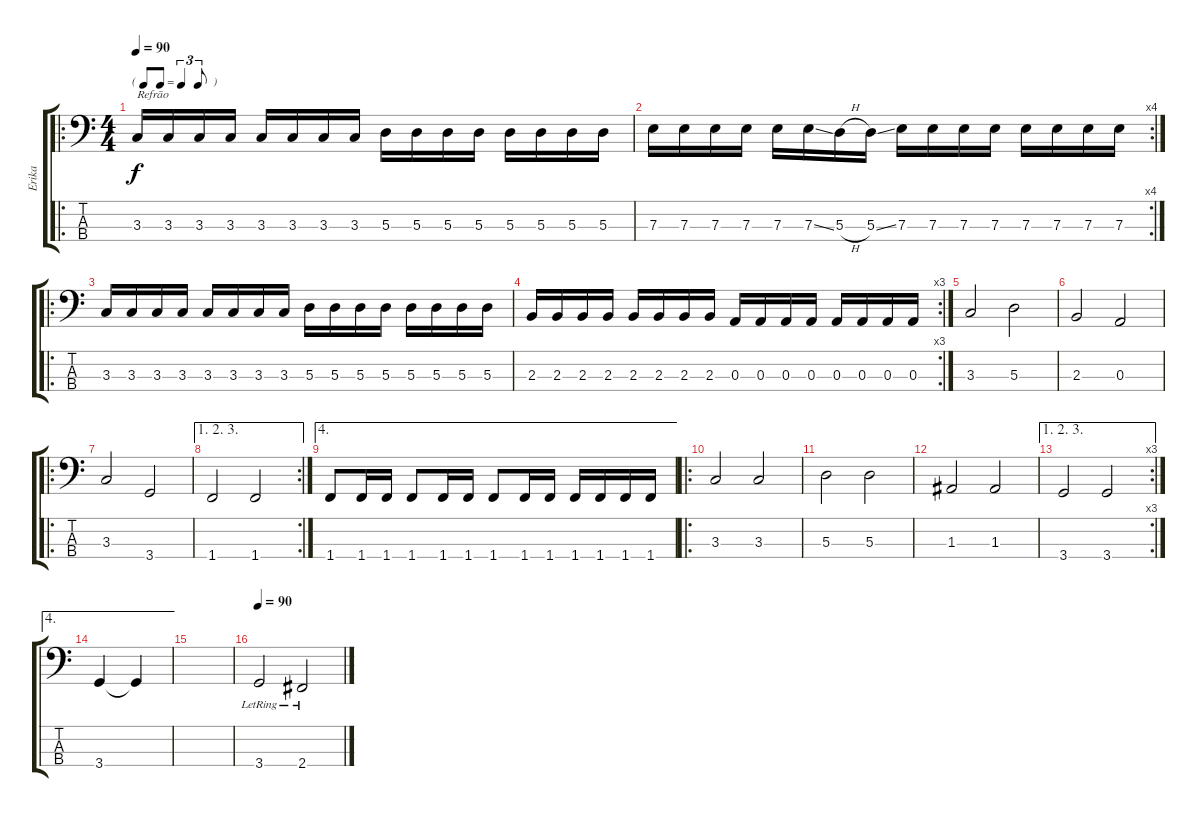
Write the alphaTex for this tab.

\track ("Erika" "Erika") {instrument electricbasspick}
\staff {score tabs}
\tuning (G2 D2 A1 E1) {hide}
\ro
\ts (4 4)
\tf triplet8th
\tempo 90
\clef f4
\ks c
3.3.16{txt "Refrão" dy f} 3.3.16 3.3.16 3.3.16 3.3.16 3.3.16 3.3.16 3.3.16 5.3.16 5.3.16 5.3.16 5.3.16 5.3.16 5.3.16 5.3.16 5.3.16 |
\rc 4
7.3.16 7.3.16 7.3.16 7.3.16 7.3.16 7.3{ss}.16 5.3{h}.16 5.3{ss}.16 7.3.16 7.3.16 7.3.16 7.3.16 7.3.16 7.3.16 7.3.16 7.3.16 |
\ro
3.3.16 3.3.16 3.3.16 3.3.16 3.3.16 3.3.16 3.3.16 3.3.16 5.3.16 5.3.16 5.3.16 5.3.16 5.3.16 5.3.16 5.3.16 5.3.16 |
\rc 3
2.3.16 2.3.16 2.3.16 2.3.16 2.3.16 2.3.16 2.3.16 2.3.16 0.3.16 0.3.16 0.3.16 0.3.16 0.3.16 0.3.16 0.3.16 0.3.16 |
3.3.2 5.3.2 |
2.3.2 0.3.2 |
\ro
3.3.2 3.4.2 |
\ae (1 2 3)
\rc 2
1.4.2 1.4.2 |
\ae 4
1.4.8 1.4.16 1.4.16 1.4.8 1.4.16 1.4.16 1.4.8 1.4.16 1.4.16 1.4.16 1.4.16 1.4.16 1.4.16 |
\ro
3.3.2 3.3.2 |
5.3.2 5.3.2 |
1.3.2 1.3.2 |
\ae (1 2 3)
\rc 3
3.4.2 3.4.2 |
\ae 4
3.4.4 3.4{t}.4 |
|
\tempo 90
3.4{lr}.2 2.4{lr}.2
